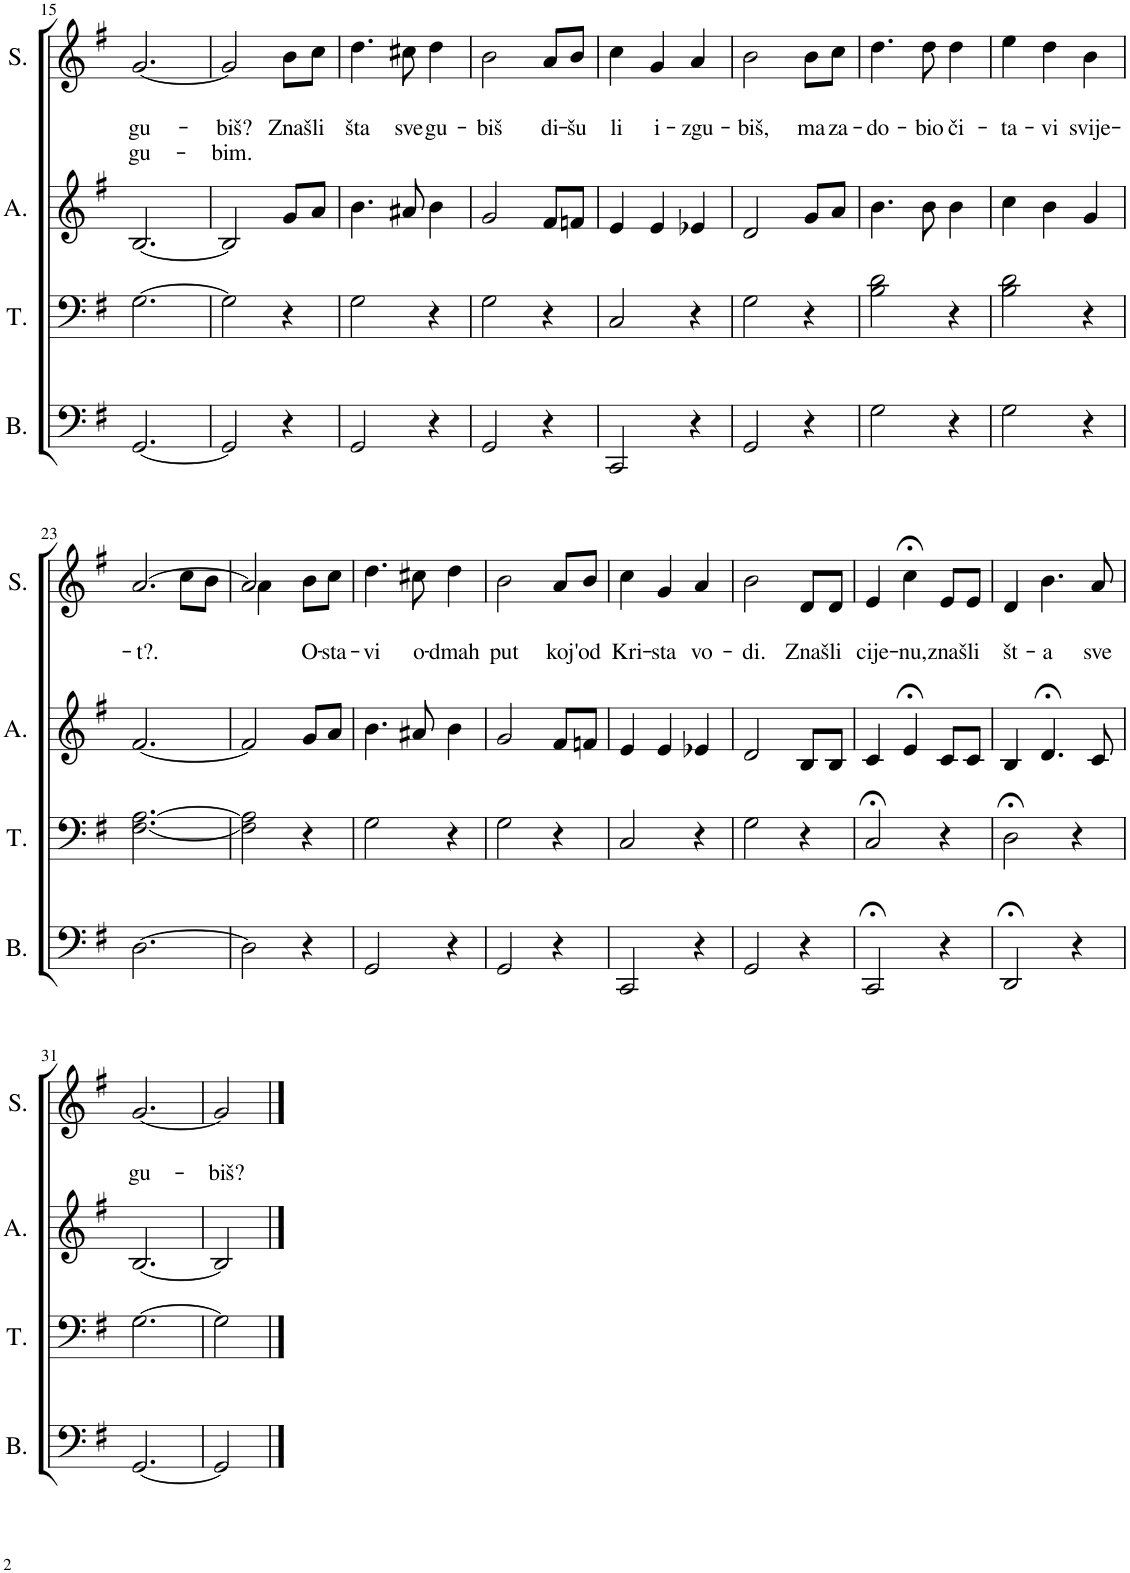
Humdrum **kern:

**kern	**kern	**kern	**kern	**text	**text	**text
*part4	*part3	*part2	*part1	*part1	*part1	*part1
*staff4	*staff3	*staff2	*staff1	*staff1	*staff1	*staff1
*I"Bass	*I"Tenor	*I"Alto	*I"Soprano	*	*	*
*I'B.	*I'T.	*I'A.	*I'S.	*	*	*
!!LO:PB:g=z
*clefF4	*clefF4	*clefG2	*clefG2	*	*	*
*k[f#]	*k[f#]	*k[f#]	*k[f#]	*	*	*
*M3/4	*M3/4	*M3/4	*M3/4	*	*	*
=15	=15	=15	=15	=15	=15	=15
!	!	!	!	!	!LO:LY:b	!LO:LY:b
[2.GG/	[2.G\	[2.B/	[2.g/	.	gu-	gu-
=16	=16	=16	=16	=16	=16	=16
!	!	!	!	!	!LO:LY:b	!LO:LY:b
2GG/]	2G\]	2B/]	2g/]	.	-biš?	-bim.
!	!	!	!	!	!LO:LY:b	!
4r	4r	8g/L	8b\L	.	Znaš	.
!	!	!	!	!	!LO:LY:b	!
.	.	8a/J	8cc\J	.	li	.
=17	=17	=17	=17	=17	=17	=17
!	!	!	!	!	!LO:LY:b	!
2GG/	2G\	4.b\	4.dd\	.	šta	.
!	!	!	!	!	!LO:LY:b	!
.	.	8a#X/	8cc#X\	.	sve	.
!	!	!	!	!	!LO:LY:b	!
4r	4r	4b\	4dd\	.	gu-	.
=18	=18	=18	=18	=18	=18	=18
!	!	!	!	!	!LO:LY:b	!
2GG/	2G\	2g/	2b\	.	-biš	.
!	!	!	!	!	!LO:LY:b	!
4r	4r	8f#/L	8a/L	.	di-	.
!	!	!	!	!	!LO:LY:b	!
.	.	8fn/J	8b/J	.	-šu	.
=19	=19	=19	=19	=19	=19	=19
!	!	!	!	!	!LO:LY:b	!
2CC/	2C/	4e/	4cc\	.	li	.
!	!	!	!	!	!LO:LY:b	!
.	.	4e/	4g/	.	i-	.
!	!	!	!	!	!LO:LY:b	!
4r	4r	4e-X/	4a/	.	-zgu-	.
=20	=20	=20	=20	=20	=20	=20
!	!	!	!	!	!LO:LY:b	!
2GG/	2G\	2d/	2b\	.	-biš,	.
!	!	!	!	!	!LO:LY:b	!
4r	4r	8g/L	8b\L	.	ma	.
!	!	!	!	!	!LO:LY:b	!
.	.	8a/J	8cc\J	.	za-	.
=21	=21	=21	=21	=21	=21	=21
!	!	!	!	!	!LO:LY:b	!
2G\	2B\ 2d\	4.b\	4.dd\	.	-do-	.
!	!	!	!	!	!LO:LY:b	!
.	.	8b\	8dd\	.	-bio	.
!	!	!	!	!	!LO:LY:b	!
4r	4r	4b\	4dd\	.	či-	.
=22	=22	=22	=22	=22	=22	=22
!	!	!	!	!	!LO:LY:b	!
2G\	2B\ 2d\	4cc\	4ee\	.	-ta-	.
!	!	!	!	!	!LO:LY:b	!
.	.	4b\	4dd\	.	-vi	.
!	!	!	!	!	!LO:LY:b	!
4r	4r	4g/	4b\	.	svije-	.
!!LO:LB:g=z
=23	=23	=23	=23	=23	=23	=23
!	!	!	!	!	!LO:LY:b	!
*	*	*	*^	*	*	*
[2.D\	[2.F#\ [2.A\	[2.f#/	[2.a/	2ryy	.	-t?.	.
.	.	.	.	8cc\L	.	.	.
.	.	.	.	8b\J	.	.	.
=24	=24	=24	=24	=24	=24	=24	=24
2D\]	2F#\] 2A\]	2f#/]	2a/]	4a\	.	.	.
.	.	.	.	2ryy	.	.	.
!	!	!	!	!	!	!LO:LY:b	!
4r	4r	8g/L	8b\L	.	.	O-	.
!	!	!	!	!	!	!LO:LY:b	!
.	.	8a/J	8cc\J	.	.	-sta-	.
*	*	*	*v	*v	*	*	*
=25	=25	=25	=25	=25	=25	=25
!	!	!	!	!	!LO:LY:b	!
2GG/	2G\	4.b\	4.dd\	.	-vi	.
!	!	!	!	!	!LO:LY:b	!
.	.	8a#X/	8cc#X\	.	o-	.
!	!	!	!	!	!LO:LY:b	!
4r	4r	4b\	4dd\	.	-dmah	.
=26	=26	=26	=26	=26	=26	=26
!	!	!	!	!	!LO:LY:b	!
2GG/	2G\	2g/	2b\	.	put	.
!	!	!	!	!	!LO:LY:b	!
4r	4r	8f#/L	8a/L	.	koj'	.
!	!	!	!	!	!LO:LY:b	!
.	.	8fn/J	8b/J	.	od	.
=27	=27	=27	=27	=27	=27	=27
!	!	!	!	!	!LO:LY:b	!
2CC/	2C/	4e/	4cc\	.	Kri-	.
!	!	!	!	!	!LO:LY:b	!
.	.	4e/	4g/	.	-sta	.
!	!	!	!	!	!LO:LY:b	!
4r	4r	4e-X/	4a/	.	vo-	.
=28	=28	=28	=28	=28	=28	=28
!	!	!	!	!	!LO:LY:b	!
2GG/	2G\	2d/	2b\	.	-di.	.
!	!	!	!	!	!LO:LY:b	!
4r	4r	8B/L	8d/L	.	Znaš	.
!	!	!	!	!	!LO:LY:b	!
.	.	8B/J	8d/J	.	li	.
=29	=29	=29	=29	=29	=29	=29
!	!	!	!	!	!LO:LY:b	!
2CC;</	2C;</	4c/	4e/	.	cije-	.
!	!	!	!	!	!LO:LY:b	!
.	.	4e;</	4cc;<\	.	-nu,	.
!	!	!	!	!	!LO:LY:b	!
4r	4r	8c/L	8e/L	.	znaš	.
!	!	!	!	!	!LO:LY:b	!
.	.	8c/J	8e/J	.	li	.
=30	=30	=30	=30	=30	=30	=30
!	!	!	!	!	!LO:LY:b	!
2DD;</	2D;<\	4B/	4d/	.	št-	.
!	!	!	!	!	!LO:LY:b	!
.	.	4.d;</	4.b\	.	-a	.
4r	4r	.	.	.	.	.
!	!	!	!	!	!LO:LY:b	!
.	.	8c/	8a/	.	sve	.
!!LO:LB:g=z
=31	=31	=31	=31	=31	=31	=31
!	!	!	!	!	!LO:LY:b	!
[2.GG/	[2.G\	[2.B/	[2.g/	.	gu-	.
=32	=32	=32	=32	=32	=32	=32
!	!	!	!	!	!LO:LY:b	!
2GG/]	2G\]	2B/]	2g/]	.	-biš?	.
==	==	==	==	==	==	==
*-	*-	*-	*-	*-	*-	*-
